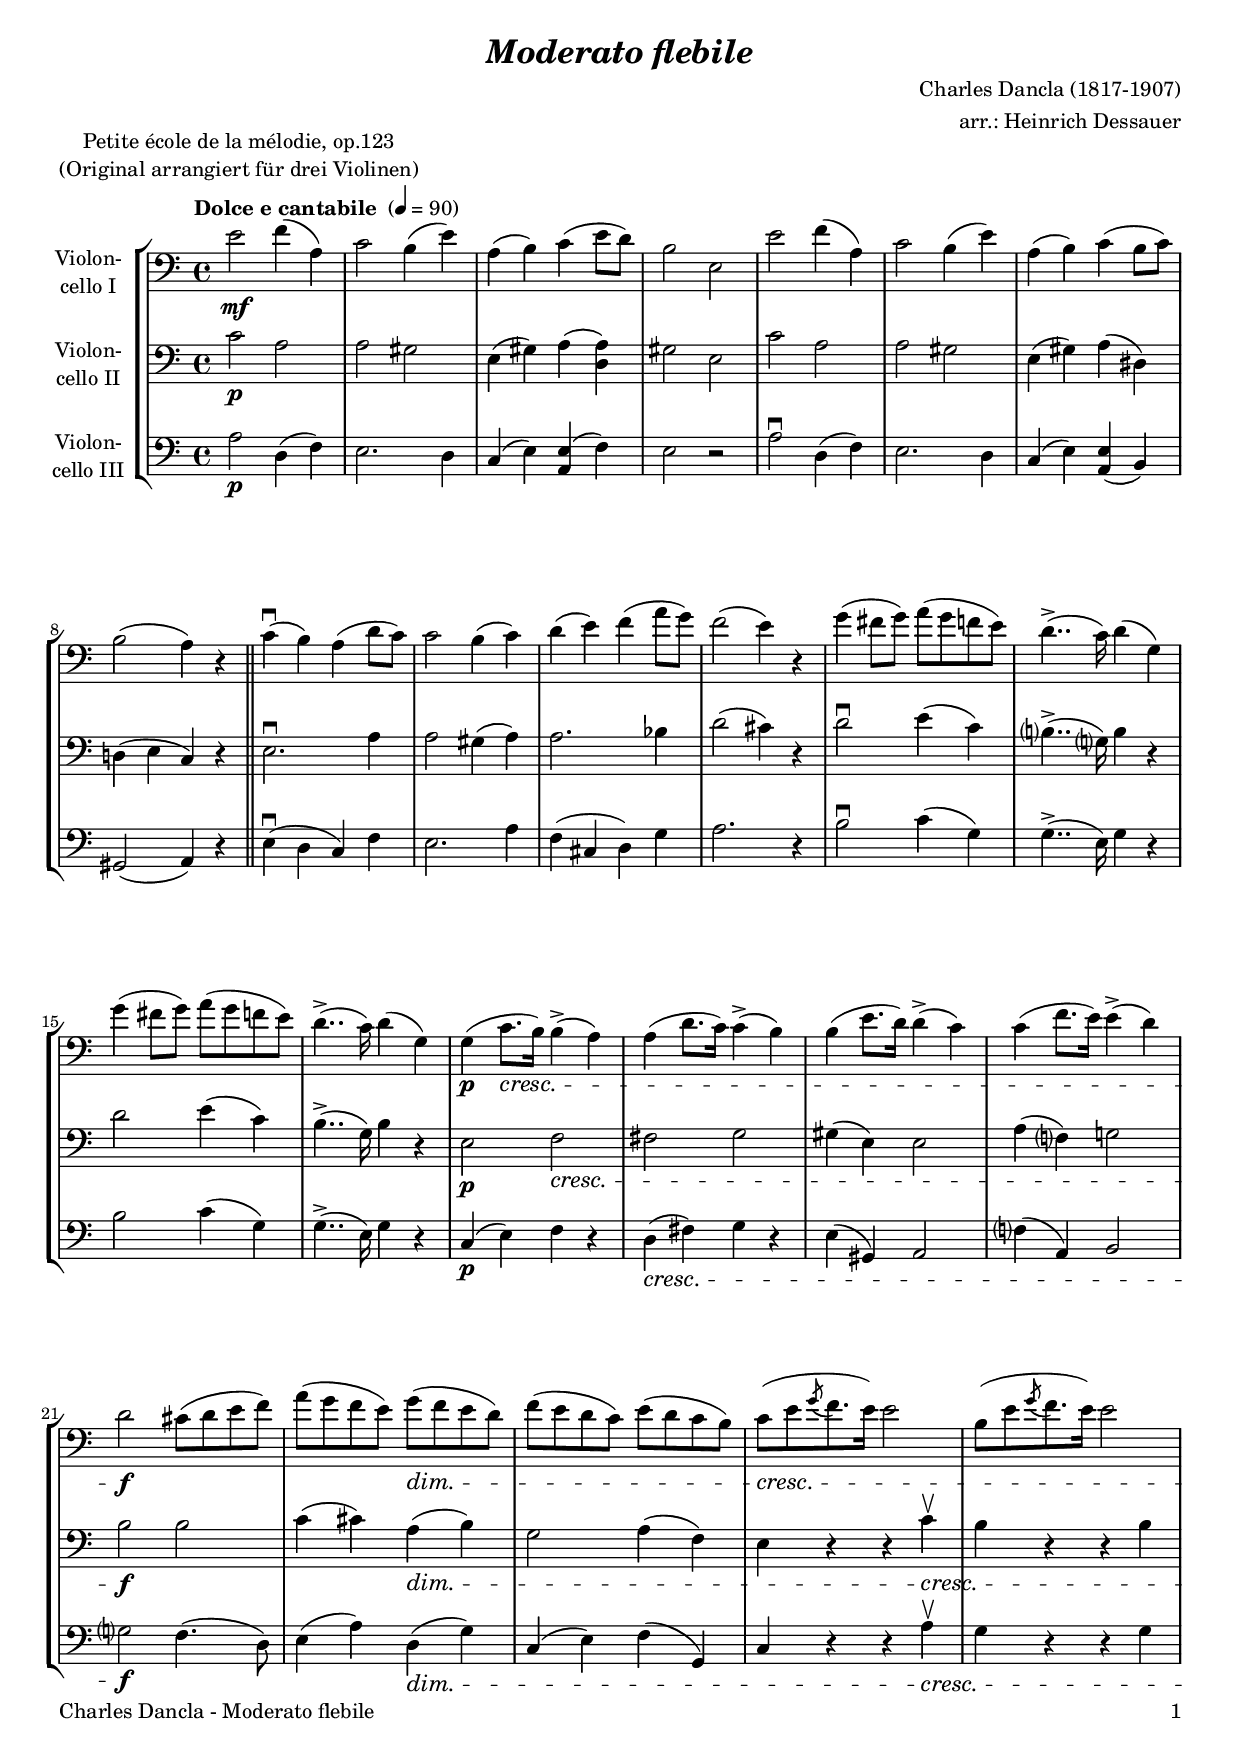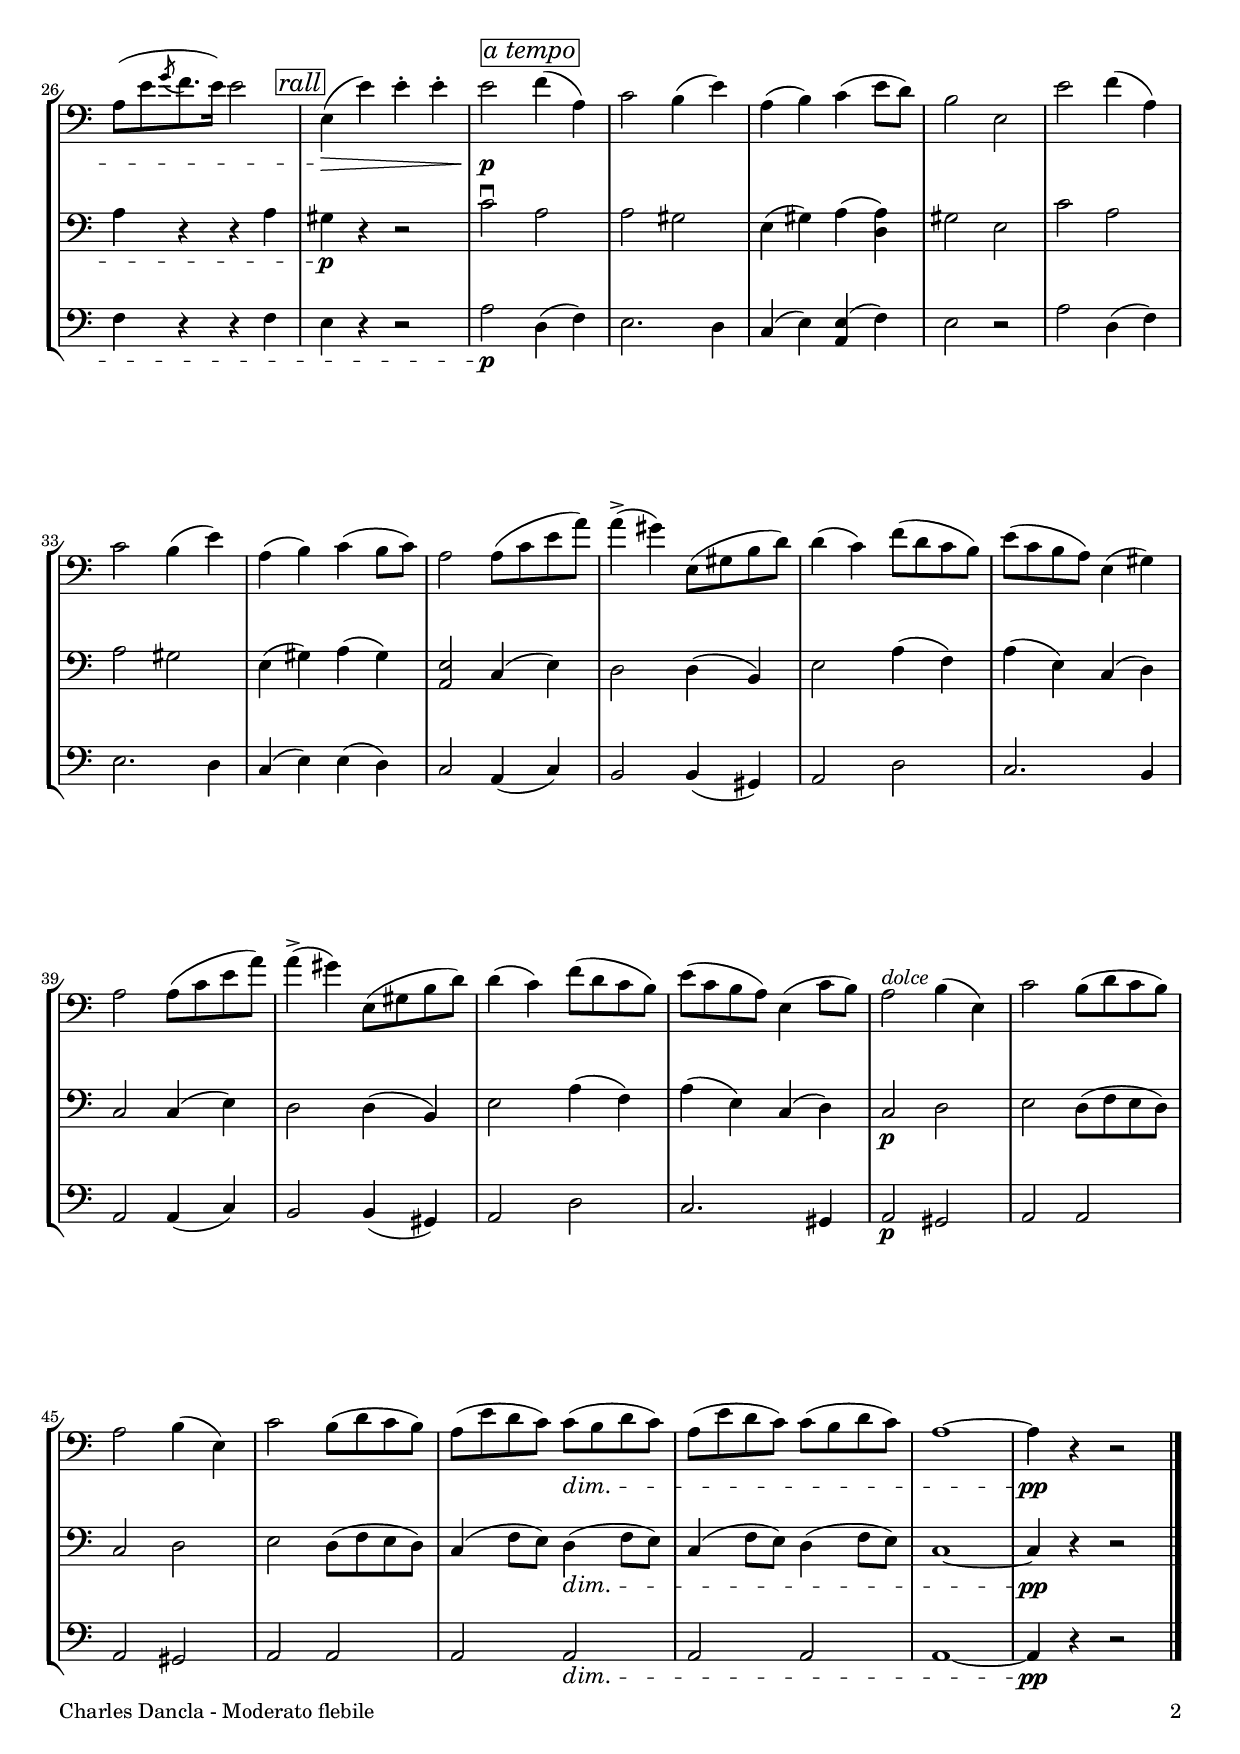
\version "2.22.0"
\include "deutsch.ly"
  
#(set-global-staff-size 18)

\header {
  title     = \markup \bold \italic "Moderato flebile"
  composer  = "Charles Dancla (1817-1907)"
  arranger  = "arr.: Heinrich Dessauer"
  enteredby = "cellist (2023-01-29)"
  piece     = \markup \center-column {
    "Petite école de la mélodie, op.123"
    "(Original arrangiert für drei Violinen)"
  }
}

voiceconsts = {
  \key a \minor
  \time 4/4
  \clef "bass"
%  \numericTimeSignature
  \compressEmptyMeasures
  % Set default beaming for all staves
%  \set Timing.beamExceptions = #'()
%  \set Timing.baseMoment     = #(ly:make-moment 1 4)
%  \set Timing.beatStructure  = #'(1 1 1)
  \tempo "Dolce e cantabile " 4=90
}

mifl = "flute"
mivl = "violin"
miba = "cello"
mipz = "pizzicato strings"

atem = \mark \markup \box \italic "a tempo"
dolc = \markup \italic "dolce"
rall = \mark \markup \box \italic "rall"

va = \relative c' {
  \voiceconsts

  e2\mf f4( a,)
  c2 h4( e)
  a,( h) c( e8 d)
  h2 e,
  e' f4( a,)
  c2 h4( e)
  a,( h) c( h8 c)

  h2( a4) r \bar "||"
  c(\downbow h) a( d8 c)
  c2 h4( c)
  d( e) f( a8 g)
  f2( e4) r
  g( fis8 g) a( g f e)
  d4..(-> c16) d4( g,)

  g'( fis8 g) a( g f e)
  d4..(-> c16) d4( g,)
  g(\p c8.\cresc h16) h4(-> a)
  a( d8. c16) c4(-> h)
  h( e8. d16) d4(-> c)
  c( f8. e16) e4(-> d)
  d2\f cis8( d e f)

  a( g f e) g(\dim f e d)
  f( e d c) e( d c h)
  c[(\cresc e \acciaccatura g f8. e16)] e2
  h8[( e \acciaccatura g f8. e16)] e2
  a,8[( e' \acciaccatura g f8. e16)] e2 \rall
  e,4(\> e') e-. e-.
  e2\!\p \atem f4( a,)

  c2 h4( e)
  a,( h) c( e8 d)
  h2 e,
  e' f4( a,)
  c2 h4( e)
  a,( h) c( h8 c)
  a2 a8( c e a)

  a4(-> gis) e,8( gis h d)
  d4( c) f8( d c h)
  e( c h a) e4( gis)
  a2 a8( c e a)
  a4(-> gis) e,8( gis h d)
  d4( c) f8( d c h)
  e( c h a) e4( c'8 h)

  a2^\dolc h4( e,)
  c'2 h8( d c h)
  a2 h4( e,)
  c'2 h8( d c h)
  a( e' d c) c(\dim h d c)
  a( e' d c) c( h d c)
  a1~
  a4\pp r r2 \bar "|."
}

vb = \relative c' {
  \voiceconsts

  c2\p a
  a gis
  e4( gis) a( <d, a'>)
  gis2 e
  c' a
  a gis

  e4( gis) a( dis,)
  d!( e c) r \bar "||"
  e2.\downbow a4
  a2 gis4( a)
  a2. b4
  d2( cis4) r

  d2\downbow e4( c)
  h?4..(-> g?16) h4 r
  d2 e4( c)
  h4..(-> g16) h4 r
  e,2\p f\cresc
  fis g
  gis4( e) e2

  a4( f?) g!2
  h\f h
  c4( cis) a(\dim h)
  g2 a4( f)
  e r r c'\upbow\cresc
  h r r h

  a r r a \rall
  gis\p r r2
  c2\downbow \atem a
  a gis
  e4( gis) a( <d, a'>)
  gis2 e
  c' a

  a gis
  e4( gis) a( gis)
  <a, e'>2 c4( e)
  d2 d4( h)
  e2 a4( f)
  a( e) c( d)

  c2 c4( e)
  d2 d4( h)
  e2 a4( f)
  a( e) c( d)
  c2\p d
  e d8( f e d)

  c2 d
  e d8( f e d)
  c4( f8 e) d4(\dim f8 e)
  c4( f8 e) d4( f8 e)
  c1~
  c4\pp r r2 \bar "|."
}

vc = \relative c' {
  \voiceconsts

  a2\p d,4( f)
  e2. d4
  c( e) <a, e'>( f')
  e2 r
  a\downbow d,4( f)
  e2. d4

  c( e) <a, e'>( h)
  gis2( a4) r \bar "||"
  e'(\downbow d c) f
  e2. a4
  f( cis d) g
  a2. r4

  h2\downbow c4( g)
  g4..(-> e16) g4 r
  h2 c4( g)
  g4..(-> e16) g4 r
  c,(\p e) f r
  d(\cresc fis) g r

  e( gis,) a2
  f'?4( a,) h2
  g'?\f f4.( d8)
  e4( a) d,(\dim g)
  c,( e) f( g,)
  c r r a'\upbow\cresc

  g r r g
  f r r f \rall
  e r r2
  a\p \atem d,4( f)
  e2. d4
  c( e) <a, e'>( f')

  e2 r
  a d,4( f)
  e2. d4
  c( e) e( d)
  c2 a4( c)
  h2 h4( gis)

  a2 d
  c2. h4
  a2 a4( c)
  h2 h4( gis)
  a2 d
  c2. gis4
  a2\p gis

  a a
  a gis
  a a
  a a\dim
  a a
  a1~
  a4\pp r r2 \bar "|."
}


music = \new StaffGroup <<
      \new Staff {
	\set Staff.midiInstrument = \miba
	\set Staff.instrumentName = \markup \center-column { "Violon-" "cello I" }
	\transpose a a { \va }
      }

      \new Staff {
	\set Staff.midiInstrument = \miba
	\set Staff.instrumentName = \markup \center-column { "Violon-" "cello II" }
	\transpose a a { \vb }
      }

      \new Staff {
	\set Staff.midiInstrument = \miba
	\set Staff.instrumentName = \markup \center-column { "Violon-" "cello III" }
	\transpose a a { \vc }
      }
>>
\book {
   \paper {
    print-page-number = ##t
    print-first-page-number = ##t
    ragged-last-bottom = ##f
    oddHeaderMarkup = \markup \null
    evenHeaderMarkup = \markup \null
    oddFooterMarkup = \markup {
      \fill-line {
        \on-the-fly #print-page-number-check-first
        "Charles Dancla - Moderato flebile" \fromproperty #'page:page-number-string
      }
    }
    evenFooterMarkup = \oddFooterMarkup
  } \score {
    \music
    \layout {}
  }

  \score {
    \unfoldRepeats \music

    \midi {
      \context {
        \Score
      }
    }
  }
}